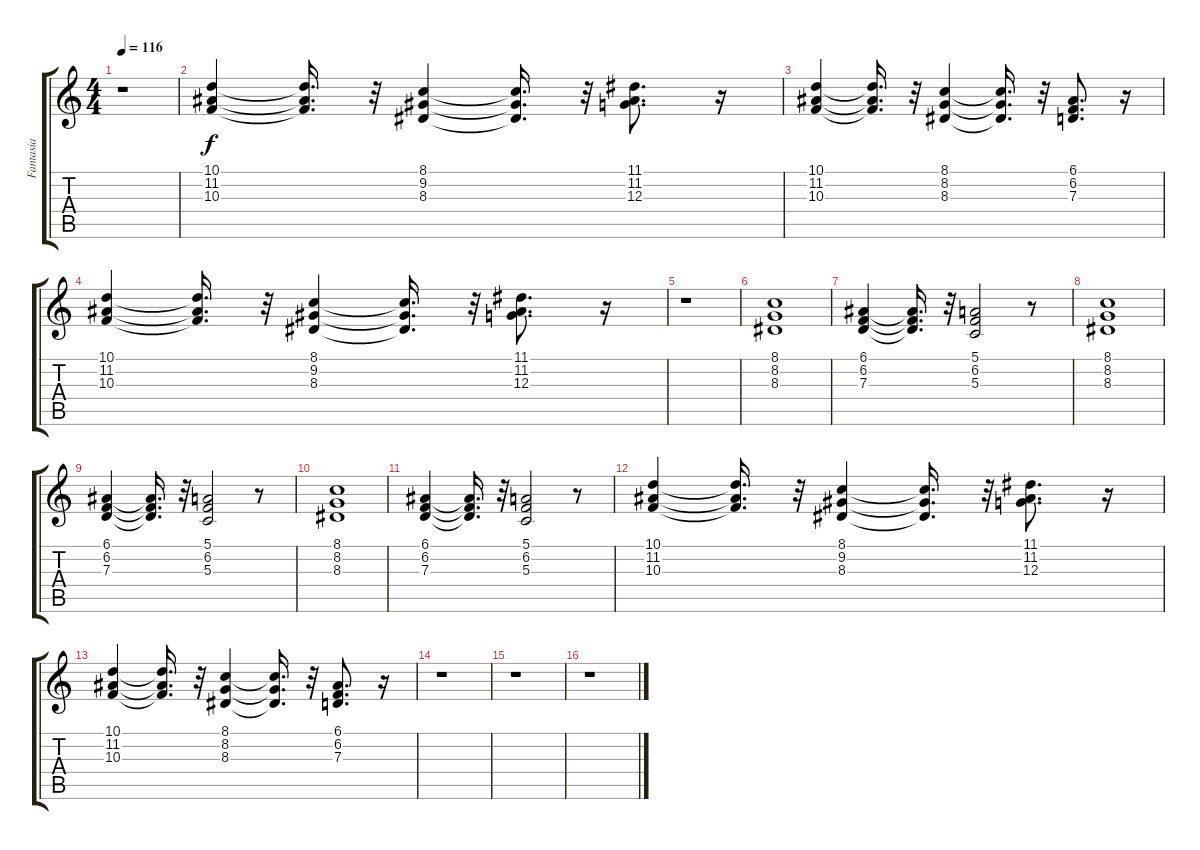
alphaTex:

\track ("Fantasia" "Fantasia") {instrument pad1newage}
\staff {score tabs}
\tuning (E4 B3 G3 D3 A2 E2) {hide}
\ts (4 4)
\tempo 116
\clef g2
\ks c
r.1{dy f} |
(10.1 11.2 10.3).4 (10.1{t} 11.2{t} 10.3{t}).16{d} r.32 (8.1 9.2 8.3).4 (8.1{t} 9.2{t} 8.3{t}).16{d} r.32 (11.1 11.2 12.3).8{d} r.16 |
(10.1 11.2 10.3).4 (10.1{t} 11.2{t} 10.3{t}).16{d} r.32 (8.1 8.2 8.3).4 (8.1{t} 8.2{t} 8.3{t}).16{d} r.32 (6.1 6.2 7.3).8{d} r.16 |
(10.1 11.2 10.3).4 (10.1{t} 11.2{t} 10.3{t}).16{d} r.32 (8.1 9.2 8.3).4 (8.1{t} 9.2{t} 8.3{t}).16{d} r.32 (11.1 11.2 12.3).8{d} r.16 |
r.1 |
(8.1 8.2 8.3).1 |
(6.1 6.2 7.3).4 (6.1{t} 6.2{t} 7.3{t}).16{d} r.32 (5.1 6.2 5.3).2 r.8 |
(8.1 8.2 8.3).1 |
(6.1 6.2 7.3).4 (6.1{t} 6.2{t} 7.3{t}).16{d} r.32 (5.1 6.2 5.3).2 r.8 |
(8.1 8.2 8.3).1 |
(6.1 6.2 7.3).4 (6.1{t} 6.2{t} 7.3{t}).16{d} r.32 (5.1 6.2 5.3).2 r.8 |
(10.1 11.2 10.3).4 (10.1{t} 11.2{t} 10.3{t}).16{d} r.32 (8.1 9.2 8.3).4 (8.1{t} 9.2{t} 8.3{t}).16{d} r.32 (11.1 11.2 12.3).8{d} r.16 |
(10.1 11.2 10.3).4 (10.1{t} 11.2{t} 10.3{t}).16{d} r.32 (8.1 8.2 8.3).4 (8.1{t} 8.2{t} 8.3{t}).16{d} r.32 (6.1 6.2 7.3).8{d} r.16 |
r.1 |
r.1 |
r.1
